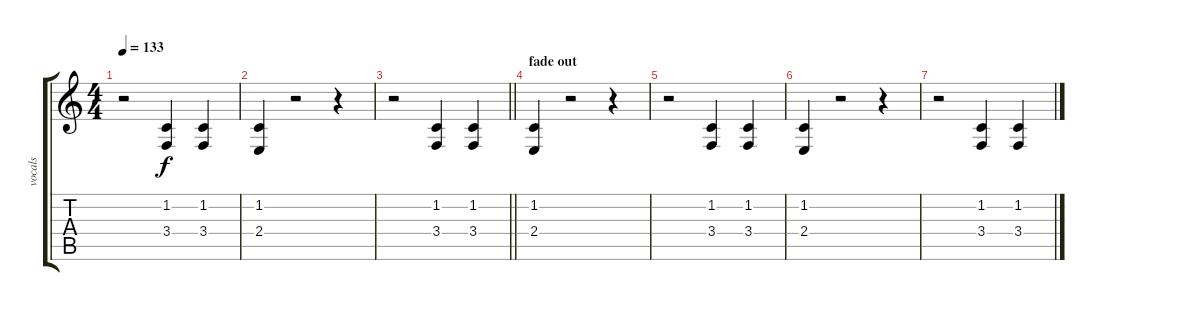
\track ("vocals " "vocals ") {instrument trumpet}
\staff {score tabs}
\tuning (E4 B3 G3 D3 A2 E2) {hide}
\ts (4 4)
\tempo 133
\clef g2
\ks c
r.2{dy f} (1.2 3.4).4 (1.2 3.4).4 |
(1.2 2.4).4 r.2 r.4 |
\barLineRight lightlight
r.2 (1.2 3.4).4 (1.2 3.4).4 |
\section ("" "fade out")
(1.2 2.4).4{volume 0} r.2 r.4 |
r.2 (1.2 3.4).4 (1.2 3.4).4 |
(1.2 2.4).4 r.2 r.4 |
r.2 (1.2 3.4).4 (1.2 3.4).4
